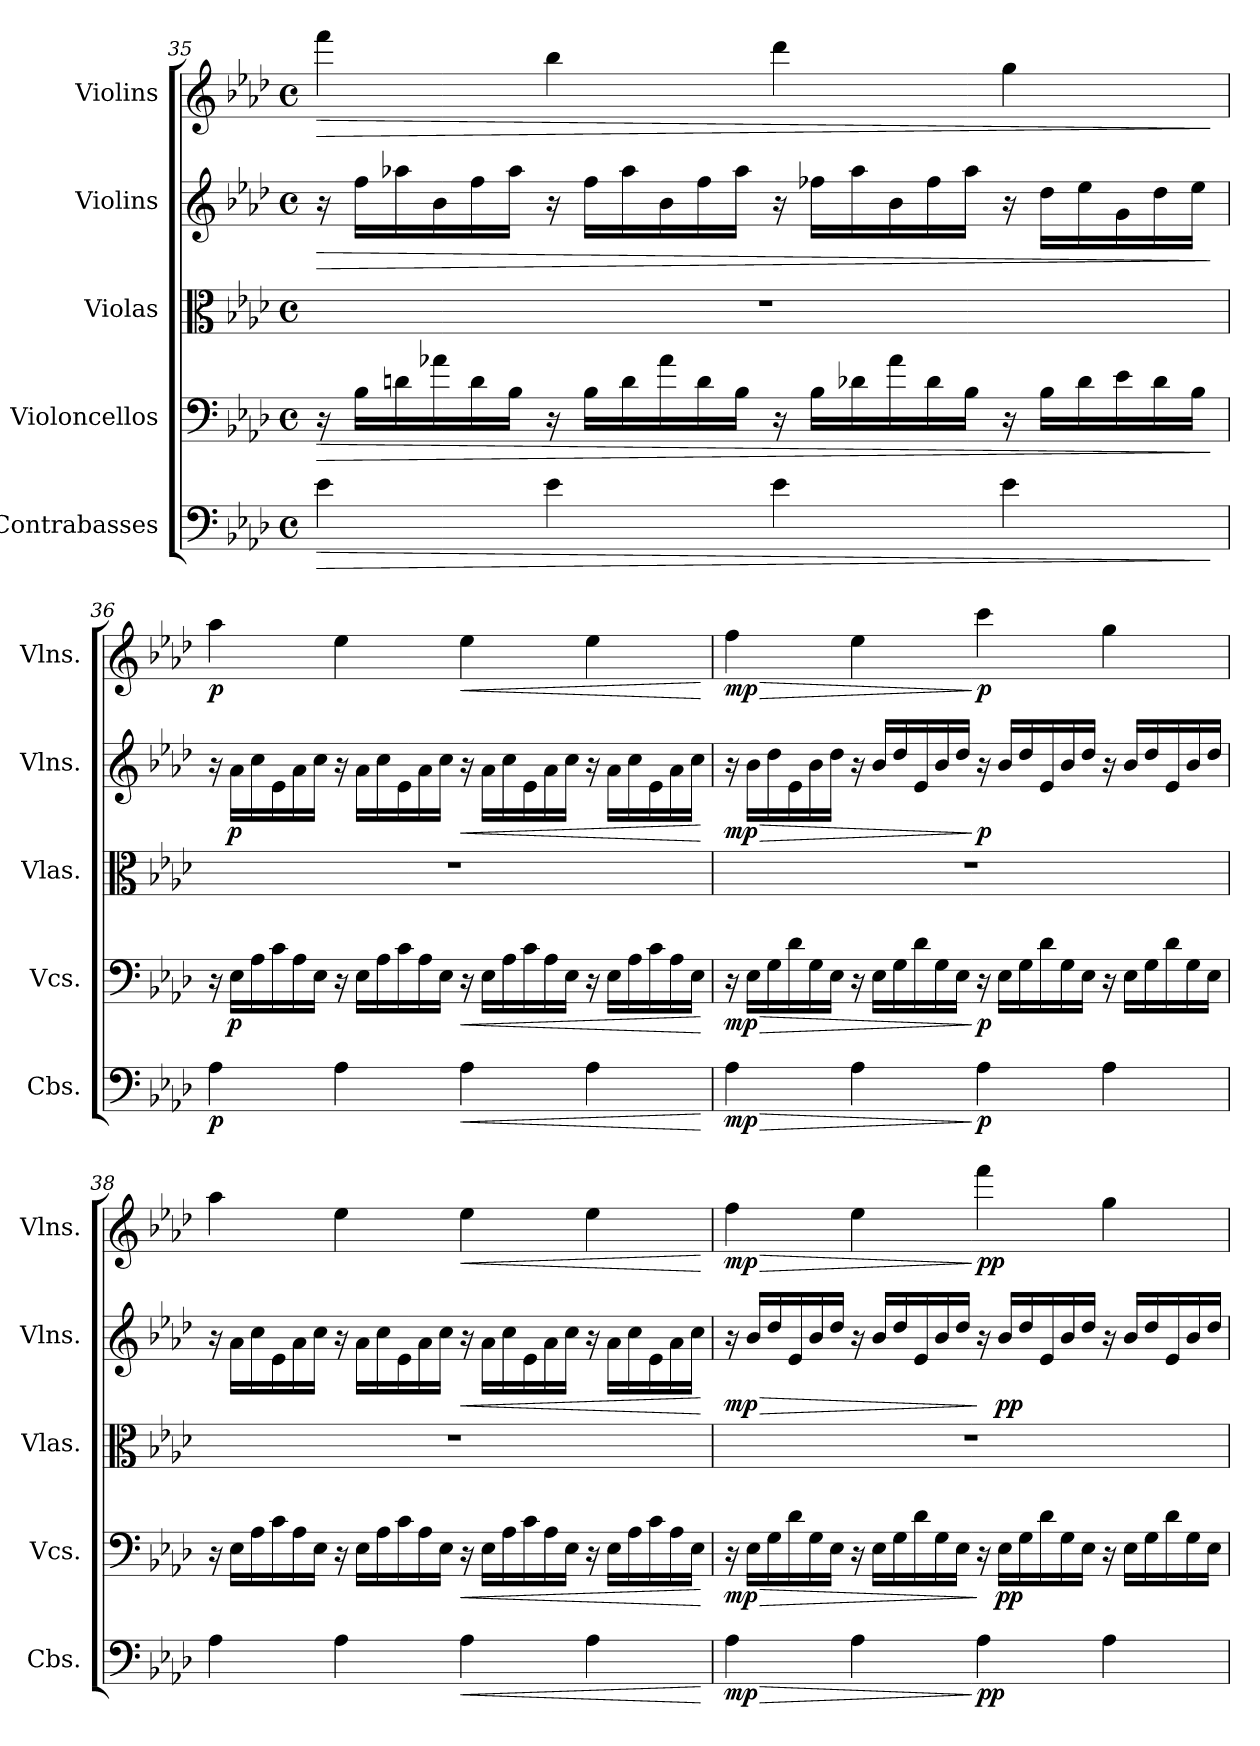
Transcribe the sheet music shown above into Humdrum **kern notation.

**kern	**dynam	**kern	**dynam	**kern	**kern	**dynam	**kern	**dynam
*part5	*part5	*part4	*part4	*part3	*part2	*part2	*part1	*part1
*staff5	*staff5	*staff4	*staff4	*staff3	*staff2	*staff2	*staff1	*staff1
*I"Contrabasses	*	*I"Violoncellos	*	*I"Violas	*I"Violins	*	*I"Violins	*
*I'Cbs.	*	*I'Vcs.	*	*I'Vlas.	*I'Vlns.	*	*I'Vlns.	*
*clefF4	*	*clefF4	*	*clefC3	*clefG2	*	*clefG2	*
*ITrd7c12	*	*	*	*	*	*	*	*
*k[b-e-a-d-]	*	*k[b-e-a-d-]	*	*k[b-e-a-d-]	*k[b-e-a-d-]	*	*k[b-e-a-d-]	*
*M4/4	*	*M4/4	*	*M4/4	*M4/4	*	*M4/4	*
*met(c)	*	*met(c)	*	*met(c)	*met(c)	*	*met(c)	*
*MM96	*	*MM96	*	*MM96	*MM96	*	*MM96	*
=35	=35	=35	=35	=35	=35	=35	=35	=35
!	!LO:HP:b	!	!	!	!	!	!	!
*	*	*Xtuplet	*	*	*	*	*	*
!	!	!	!LO:HP:b	!	!	!	!	!
*	*	*	*	*	*Xtuplet	*	*	*
!	!	!	!	!	!	!LO:HP:b	!	!LO:HP:b
4E-\	>	24r	>	1r	24r	>	4fff\	>
.	.	24B-\LL	.	.	24ff\LL	.	.	.
.	.	24dn\	.	.	24aa-X\	.	.	.
.	.	24a-X\	.	.	24b-\	.	.	.
.	.	24d\	.	.	24ff\	.	.	.
.	.	24B-\JJ	.	.	24aa-\JJ	.	.	.
*	*	*	*	*	*	*	*MM88	*
4E-\	.	24r	.	.	24r	.	4bb-\	.
.	.	24B-\LL	.	.	24ff\LL	.	.	.
.	.	24d\	.	.	24aa-\	.	.	.
.	.	24a-\	.	.	24b-\	.	.	.
.	.	24d\	.	.	24ff\	.	.	.
.	.	24B-\JJ	.	.	24aa-\JJ	.	.	.
*	*	*	*	*	*	*	*MM76	*
4E-\	.	24r	.	.	24r	.	4ddd-\	.
.	.	24B-\LL	.	.	24ff-X\LL	.	.	.
.	.	24d-X\	.	.	24aa-\	.	.	.
.	.	24a-\	.	.	24b-\	.	.	.
.	.	24d-\	.	.	24ff-\	.	.	.
.	.	24B-\JJ	.	.	24aa-\JJ	.	.	.
*	*	*	*	*	*	*	*MM60	*
4E-\	.	24r	.	.	24r	.	4gg\	.
.	.	24B-\LL	.	.	24dd-\LL	.	.	.
.	.	24d-\	.	.	24ee-\	.	.	.
.	.	24e-\	.	.	24g\	.	.	.
.	.	24d-\	.	.	24dd-\	.	.	.
.	.	24B-\JJ	.	.	24ee-\JJ	.	.	.
.	]	.	]	.	.	]	.	]
!!LO:PB:g=z
=36	=36	=36	=36	=36	=36	=36	=36	=36
*	*	*	*	*	*	*	*MM104	*
!	!LO:DY:b	!	!	!	!	!	!	!LO:DY:b
4AA-\	p	24r	.	1r	24r	.	4aa-\	p
!	!	!	!LO:DY:b	!	!	!LO:DY:b	!	!
.	.	24E-\LL	p	.	24a-\LL	p	.	.
.	.	24A-\	.	.	24cc\	.	.	.
.	.	24c\	.	.	24e-\	.	.	.
.	.	24A-\	.	.	24a-\	.	.	.
.	.	24E-\JJ	.	.	24cc\JJ	.	.	.
4AA-\	.	24r	.	.	24r	.	4ee-\	.
.	.	24E-\LL	.	.	24a-\LL	.	.	.
.	.	24A-\	.	.	24cc\	.	.	.
.	.	24c\	.	.	24e-\	.	.	.
.	.	24A-\	.	.	24a-\	.	.	.
.	.	24E-\JJ	.	.	24cc\JJ	.	.	.
!	!LO:HP:b	!	!LO:HP:b	!	!	!LO:HP:b	!	!LO:HP:b
4AA-\	<	24r	<	.	24r	<	4ee-\	<
.	.	24E-\LL	.	.	24a-\LL	.	.	.
.	.	24A-\	.	.	24cc\	.	.	.
.	.	24c\	.	.	24e-\	.	.	.
.	.	24A-\	.	.	24a-\	.	.	.
.	.	24E-\JJ	.	.	24cc\JJ	.	.	.
4AA-\	.	24r	.	.	24r	.	4ee-\	.
.	.	24E-\LL	.	.	24a-\LL	.	.	.
.	.	24A-\	.	.	24cc\	.	.	.
.	.	24c\	.	.	24e-\	.	.	.
.	.	24A-\	.	.	24a-\	.	.	.
.	.	24E-\JJ	.	.	24cc\JJ	.	.	.
.	[	.	[	.	.	[	.	[
=37	=37	=37	=37	=37	=37	=37	=37	=37
!	!LO:HP:b	!	!LO:HP:b	!	!	!LO:HP:b	!	!LO:HP:b
!	!LO:DY:n=1:b	!	!LO:DY:n=1:b	!	!	!LO:DY:n=1:b	!	!LO:DY:n=1:b
4AA-\	> mp	24r	> mp	1r	24r	> mp	4ff\	> mp
.	.	24E-\LL	.	.	24b-\LL	.	.	.
.	.	24G\	.	.	24dd-\	.	.	.
.	.	24d-\	.	.	24e-\	.	.	.
.	.	24G\	.	.	24b-\	.	.	.
.	.	24E-\JJ	.	.	24dd-\JJ	.	.	.
4AA-\	.	24r	.	.	24r	.	4ee-\	.
.	.	24E-\LL	.	.	24b-/LL	.	.	.
.	.	24G\	.	.	24dd-/	.	.	.
.	.	24d-\	.	.	24e-/	.	.	.
.	.	24G\	.	.	24b-/	.	.	.
.	.	24E-\JJ	.	.	24dd-/JJ	.	.	.
!	!LO:DY:n=2:b	!	!LO:DY:n=2:b	!	!	!LO:DY:n=2:b	!	!LO:DY:n=2:b
4AA-\	] p	24r	] p	.	24r	] p	4ccc\	] p
.	.	24E-\LL	.	.	24b-/LL	.	.	.
.	.	24G\	.	.	24dd-/	.	.	.
.	.	24d-\	.	.	24e-/	.	.	.
.	.	24G\	.	.	24b-/	.	.	.
.	.	24E-\JJ	.	.	24dd-/JJ	.	.	.
4AA-\	.	24r	.	.	24r	.	4gg\	.
.	.	24E-\LL	.	.	24b-/LL	.	.	.
.	.	24G\	.	.	24dd-/	.	.	.
.	.	24d-\	.	.	24e-/	.	.	.
.	.	24G\	.	.	24b-/	.	.	.
.	.	24E-\JJ	.	.	24dd-/JJ	.	.	.
!!LO:LB:g=z
=38	=38	=38	=38	=38	=38	=38	=38	=38
4AA-\	.	24r	.	1r	24r	.	4aa-\	.
.	.	24E-\LL	.	.	24a-\LL	.	.	.
.	.	24A-\	.	.	24cc\	.	.	.
.	.	24c\	.	.	24e-\	.	.	.
.	.	24A-\	.	.	24a-\	.	.	.
.	.	24E-\JJ	.	.	24cc\JJ	.	.	.
4AA-\	.	24r	.	.	24r	.	4ee-\	.
.	.	24E-\LL	.	.	24a-\LL	.	.	.
.	.	24A-\	.	.	24cc\	.	.	.
.	.	24c\	.	.	24e-\	.	.	.
.	.	24A-\	.	.	24a-\	.	.	.
.	.	24E-\JJ	.	.	24cc\JJ	.	.	.
!	!LO:HP:b	!	!LO:HP:b	!	!	!LO:HP:b	!	!LO:HP:b
4AA-\	<	24r	<	.	24r	<	4ee-\	<
.	.	24E-\LL	.	.	24a-\LL	.	.	.
.	.	24A-\	.	.	24cc\	.	.	.
.	.	24c\	.	.	24e-\	.	.	.
.	.	24A-\	.	.	24a-\	.	.	.
.	.	24E-\JJ	.	.	24cc\JJ	.	.	.
4AA-\	.	24r	.	.	24r	.	4ee-\	.
.	.	24E-\LL	.	.	24a-\LL	.	.	.
.	.	24A-\	.	.	24cc\	.	.	.
.	.	24c\	.	.	24e-\	.	.	.
.	.	24A-\	.	.	24a-\	.	.	.
.	.	24E-\JJ	.	.	24cc\JJ	.	.	.
.	[	.	[	.	.	[	.	[
=39	=39	=39	=39	=39	=39	=39	=39	=39
!	!LO:HP:b	!	!LO:HP:b	!	!	!LO:HP:b	!	!LO:HP:b
!	!LO:DY:n=1:b	!	!LO:DY:n=1:b	!	!	!LO:DY:n=1:b	!	!LO:DY:n=1:b
4AA-\	> mp	24r	> mp	1r	24r	> mp	4ff\	> mp
.	.	24E-\LL	.	.	24b-/LL	.	.	.
.	.	24G\	.	.	24dd-/	.	.	.
.	.	24d-\	.	.	24e-/	.	.	.
.	.	24G\	.	.	24b-/	.	.	.
.	.	24E-\JJ	.	.	24dd-/JJ	.	.	.
4AA-\	.	24r	.	.	24r	.	4ee-\	.
.	.	24E-\LL	.	.	24b-/LL	.	.	.
.	.	24G\	.	.	24dd-/	.	.	.
.	.	24d-\	.	.	24e-/	.	.	.
.	.	24G\	.	.	24b-/	.	.	.
.	.	24E-\JJ	.	.	24dd-/JJ	.	.	.
!	!LO:DY:n=2:b	!	!	!	!	!	!	!LO:DY:n=2:b
4AA-\	] pp	24r	]	.	24r	]	4fff\	] pp
!	!	!	!LO:DY:n=2:b	!	!	!LO:DY:n=2:b	!	!
.	.	24E-\LL	pp	.	24b-/LL	pp	.	.
.	.	24G\	.	.	24dd-/	.	.	.
.	.	24d-\	.	.	24e-/	.	.	.
.	.	24G\	.	.	24b-/	.	.	.
.	.	24E-\JJ	.	.	24dd-/JJ	.	.	.
4AA-\	.	24r	.	.	24r	.	4gg\	.
.	.	24E-\LL	.	.	24b-/LL	.	.	.
.	.	24G\	.	.	24dd-/	.	.	.
.	.	24d-\	.	.	24e-/	.	.	.
.	.	24G\	.	.	24b-/	.	.	.
.	.	24E-\JJ	.	.	24dd-/JJ	.	.	.
=	=	=	=	=	=	=	=	=
*-	*-	*-	*-	*-	*-	*-	*-	*-
